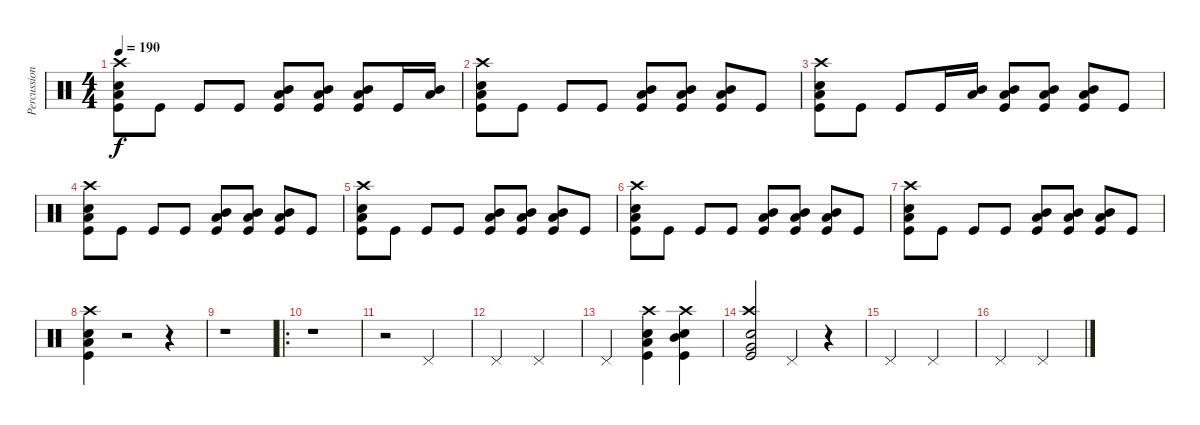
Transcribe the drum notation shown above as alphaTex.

\track ("Percussions" "Percussion") {instrument percussion}
\staff {score}
\articulation defaults
\ts (4 4)
\tempo 190
\clef neutral
\ks c
("Snare (hit) 2" "Low Tom (hit)" "Kick (hit)" "Crash high (hit)").8{dy f} "Kick (hit)".8 "Kick (hit)".8 "Kick (hit)".8 ("Mid Tom (hit)" "Low Tom (hit)" "Kick (hit)").8 ("Mid Tom (hit)" "Low Tom (hit)" "Kick (hit)").8 ("Mid Tom (hit)" "Low Tom (hit)" "Kick (hit)").8 "Kick (hit)".16 ("Mid Tom (hit)" "Low Tom (hit)").16 |
("Snare (hit) 2" "Low Tom (hit)" "Kick (hit)" "Crash high (hit)").8 "Kick (hit)".8 "Kick (hit)".8 "Kick (hit)".8 ("Mid Tom (hit)" "Low Tom (hit)" "Kick (hit)").8 ("Mid Tom (hit)" "Low Tom (hit)" "Kick (hit)").8 ("Mid Tom (hit)" "Low Tom (hit)" "Kick (hit)").8 "Kick (hit)".8 |
("Snare (hit) 2" "Low Tom (hit)" "Kick (hit)" "Crash high (hit)").8 "Kick (hit)".8 "Kick (hit)".8 "Kick (hit)".16 ("Mid Tom (hit)" "Low Tom (hit)").16 ("Mid Tom (hit)" "Low Tom (hit)" "Kick (hit)").8 ("Mid Tom (hit)" "Low Tom (hit)" "Kick (hit)").8 ("Mid Tom (hit)" "Low Tom (hit)" "Kick (hit)").8 "Kick (hit)".8 |
("Snare (hit) 2" "Low Tom (hit)" "Kick (hit)" "Crash high (hit)").8 "Kick (hit)".8 "Kick (hit)".8 "Kick (hit)".8 ("Mid Tom (hit)" "Low Tom (hit)" "Kick (hit)").8 ("Mid Tom (hit)" "Low Tom (hit)" "Kick (hit)").8 ("Mid Tom (hit)" "Low Tom (hit)" "Kick (hit)").8 "Kick (hit)".8 |
("Snare (hit) 2" "Low Tom (hit)" "Kick (hit)" "Crash high (hit)").8 "Kick (hit)".8 "Kick (hit)".8 "Kick (hit)".8 ("Mid Tom (hit)" "Low Tom (hit)" "Kick (hit)").8 ("Mid Tom (hit)" "Low Tom (hit)" "Kick (hit)").8 ("Mid Tom (hit)" "Low Tom (hit)" "Kick (hit)").8 "Kick (hit)".8 |
("Snare (hit) 2" "Low Tom (hit)" "Kick (hit)" "Crash high (hit)").8 "Kick (hit)".8 "Kick (hit)".8 "Kick (hit)".8 ("Mid Tom (hit)" "Low Tom (hit)" "Kick (hit)").8 ("Mid Tom (hit)" "Low Tom (hit)" "Kick (hit)").8 ("Mid Tom (hit)" "Low Tom (hit)" "Kick (hit)").8 "Kick (hit)".8 |
("Snare (hit) 2" "Low Tom (hit)" "Kick (hit)" "Crash high (hit)").8 "Kick (hit)".8 "Kick (hit)".8 "Kick (hit)".8 ("Mid Tom (hit)" "Low Tom (hit)" "Kick (hit)").8 ("Mid Tom (hit)" "Low Tom (hit)" "Kick (hit)").8 ("Mid Tom (hit)" "Low Tom (hit)" "Kick (hit)").8 "Kick (hit)".8 |
("Snare (hit) 2" "Low Tom (hit)" "Kick (hit)" "Crash high (hit)").4 r.2 r.4 |
r.1 |
\ro
r.1 |
r.2 "Pedal Hi-Hat (hit)".2 |
"Pedal Hi-Hat (hit)".2 "Pedal Hi-Hat (hit)".2 |
"Pedal Hi-Hat (hit)".2 ("Snare (hit) 2" "Low Tom (hit)" "Kick (hit)" "Crash high (hit)").4 ("Snare (hit) 2" "Mid Tom (hit)" "Kick (hit)" "Crash high (hit)").4 |
("Snare (hit) 2" "Very Low Tom (hit)" "Kick (hit)" "Crash high (hit)").2 "Pedal Hi-Hat (hit)".4 r.4 |
"Pedal Hi-Hat (hit)".2 "Pedal Hi-Hat (hit)".2 |
"Pedal Hi-Hat (hit)".2 "Pedal Hi-Hat (hit)".2
